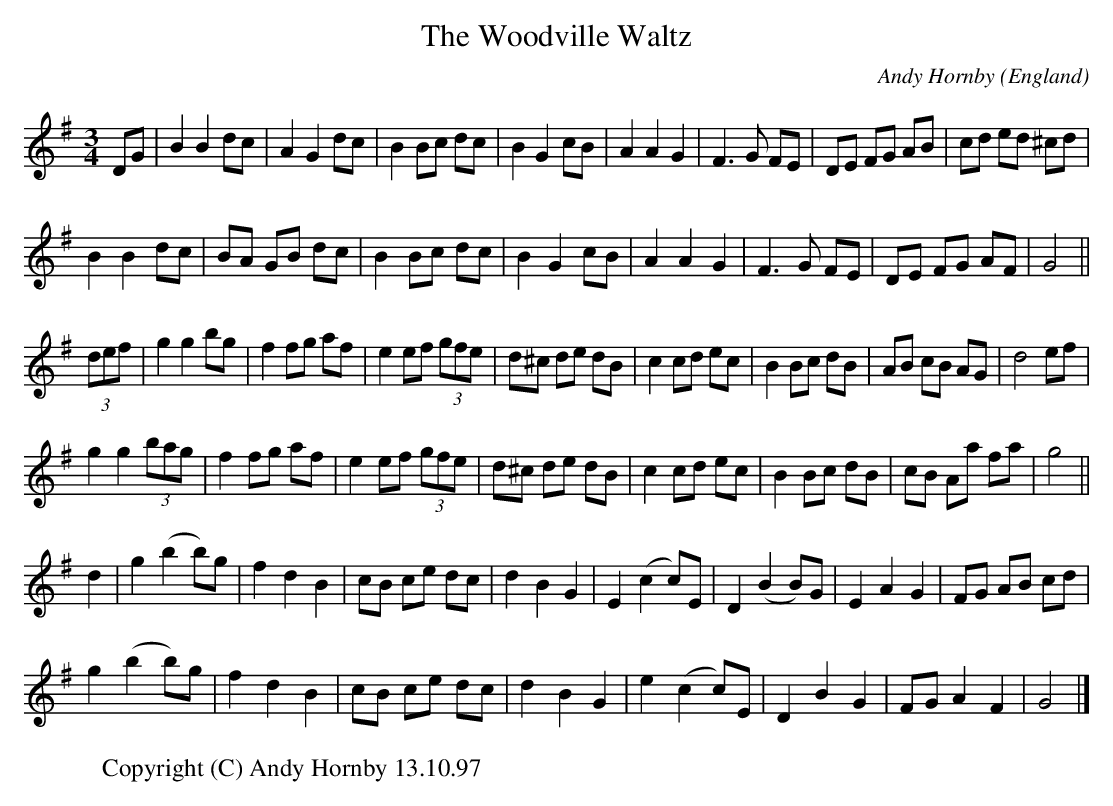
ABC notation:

X:1
T:The Woodville Waltz
O:England
M:3/4
C:Andy Hornby
K:G
DG|\
B2B2 dc| A2G2 dc| B2Bc dc| B2G2 cB|\
A2 A2 G2| F3G FE| DE FG AB| cd ed ^cd|
B2B2 dc| BA GB dc| B2 Bc dc | B2G2 cB|\
A2A2G2| F3G FE| DE FG AF| G4||
(3def|\
g2g2 bg| f2fg af| e2ef (3gfe| d^c de dB|\
c2 cd ec| B2Bc dB| AB cB AG| d4 ef|
g2g2 (3bag| f2 fg af| e2ef (3gfe| d^c de dB|\
c2cd ec| B2Bc dB| cB Aa fa| g4||
d2|\
g2 (b2 b)g| f2d2B2| cB ce dc| d2 B2 G2|\
E2 (c2 c)E| D2 (B2 B)G| E2A2 G2| FG AB cd|
g2 (b2 b)g| f2d2B2| cB ce dc| d2B2G2|\
e2 (c2 c)E| D2 B2G2| FG A2F2| G4 |]
W:Copyright (C) Andy Hornby 13.10.97
